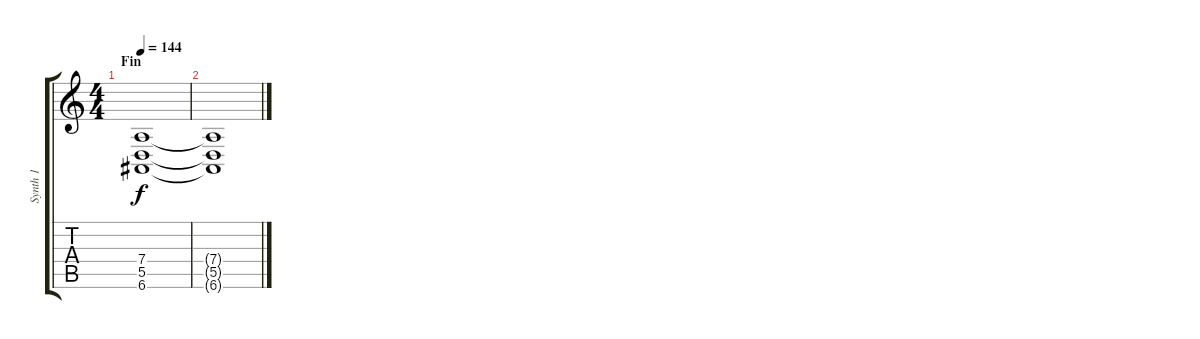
\track ("Synth 1" "Synth 1") {instrument stringensemble1}
\staff {score tabs}
\tuning (E4 B3 G3 D3 A2 E2) {hide}
\ts (4 4)
\section ("" "Fin")
\tempo 144
\clef g2
\ks c
(7.4 5.5 6.6).1{dy f} |
(7.4{t} 5.5{t} 6.6{t}).1
